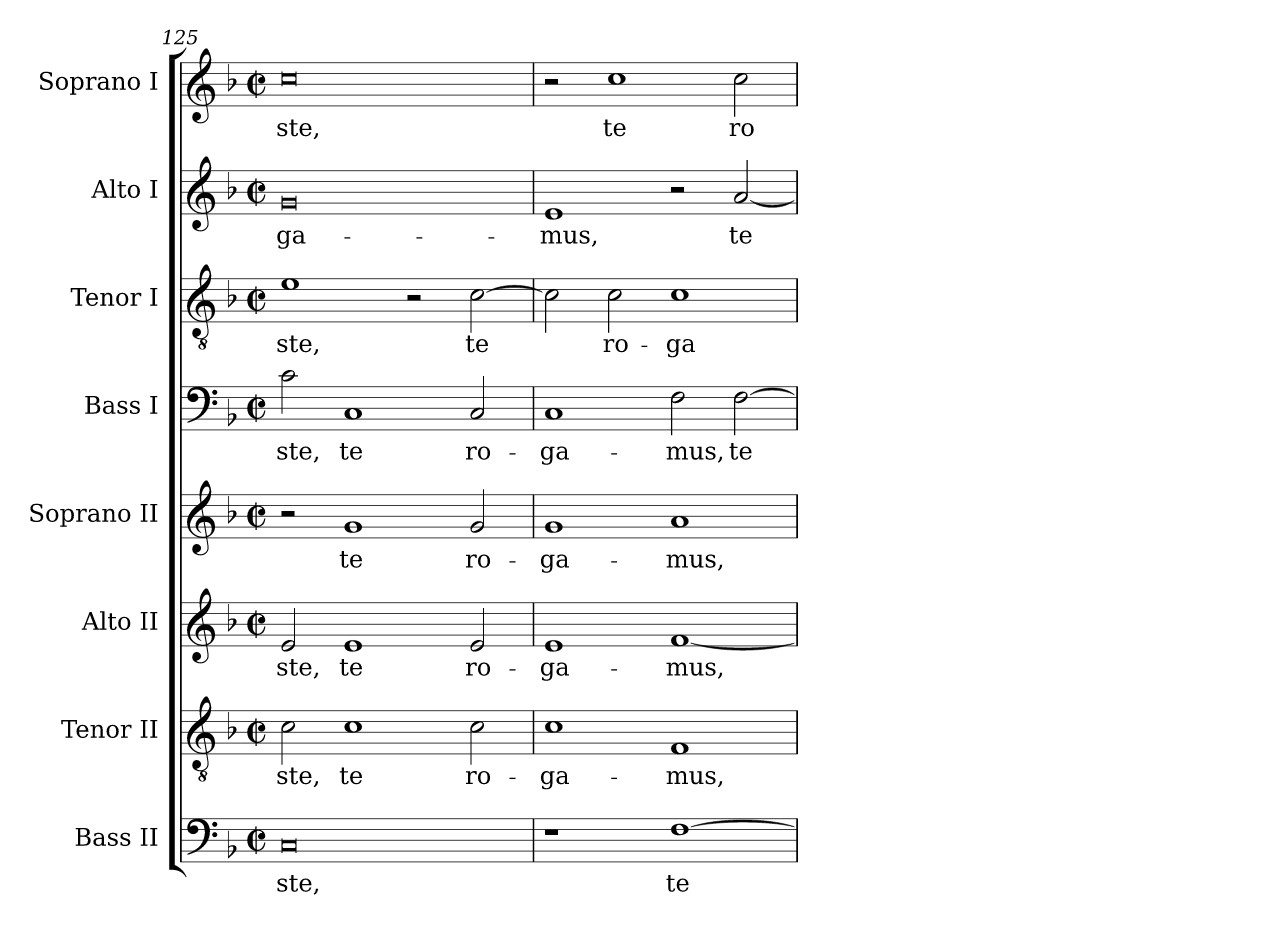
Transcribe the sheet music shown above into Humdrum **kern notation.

**kern	**text	**kern	**text	**kern	**text	**kern	**text	**kern	**text	**kern	**text	**kern	**text	**kern	**text
*part8	*part8	*part7	*part7	*part6	*part6	*part5	*part5	*part4	*part4	*part3	*part3	*part2	*part2	*part1	*part1
*staff8	*staff8	*staff7	*staff7	*staff6	*staff6	*staff5	*staff5	*staff4	*staff4	*staff3	*staff3	*staff2	*staff2	*staff1	*staff1
*I"Bass II	*	*I"Tenor II	*	*I"Alto II	*	*I"Soprano II	*	*I"Bass I	*	*I"Tenor I	*	*I"Alto I	*	*I"Soprano I	*
*I'B. II	*	*I'T. II	*	*I'A. II	*	*	*	*I'B. I	*	*I'T. I	*	*I'A. I	*	*	*
*clefF4	*	*clefGv2	*	*clefG2	*	*clefG2	*	*clefF4	*	*clefGv2	*	*clefG2	*	*clefG2	*
*	*	*ITrd7c12	*	*	*	*	*	*	*	*ITrd7c12	*	*	*	*	*
*k[b-]	*	*k[b-]	*	*k[b-]	*	*k[b-]	*	*k[b-]	*	*k[b-]	*	*k[b-]	*	*k[b-]	*
*F:	*	*F:	*	*F:	*	*F:	*	*F:	*	*F:	*	*F:	*	*F:	*
*M2/2	*	*M2/2	*	*M2/2	*	*M2/2	*	*M2/2	*	*M2/2	*	*M2/2	*	*M2/2	*
*met(c|)	*	*met(c|)	*	*met(c|)	*	*met(c|)	*	*met(c|)	*	*met(c|)	*	*met(c|)	*	*met(c|)	*
=125	=125	=125	=125	=125	=125	=125	=125	=125	=125	=125	=125	=125	=125	=125	=125
!	!LO:LY:b:color=#000000	!	!	!	!	!	!	!	!	!	!	!	!	!	!
!	!	!	!LO:LY:b:color=#000000	!	!	!	!	!	!	!	!	!	!	!	!
!	!	!	!	!	!LO:LY:b:color=#000000	!	!	!	!	!	!	!	!	!	!
!	!	!	!	!	!	!	!	!	!LO:LY:b:color=#000000	!	!	!	!	!	!
!	!	!	!	!	!	!	!	!	!	!	!LO:LY:b:color=#000000	!	!	!	!
!	!	!	!	!	!	!	!	!	!	!	!	!	!LO:LY:b:color=#000000	!	!
!	!	!	!	!	!	!	!	!	!	!	!	!	!	!	!LO:LY:b:color=#000000
0Ci	-ste,	2Ci\	-ste,	2ei/	-ste,	2r	.	2ci\	-ste,	1Ei	-ste,	0gi	-ga-	0cci	-ste,
!	!	!	!LO:LY:b:color=#000000	!	!	!	!	!	!	!	!	!	!	!	!
!	!	!	!	!	!LO:LY:b:color=#000000	!	!	!	!	!	!	!	!	!	!
!	!	!	!	!	!	!	!LO:LY:b:color=#000000	!	!	!	!	!	!	!	!
!	!	!	!	!	!	!	!	!	!LO:LY:b:color=#000000	!	!	!	!	!	!
.	.	1Ci	te	1ei	te	1gi	te	1Ci	te	.	.	.	.	.	.
.	.	.	.	.	.	.	.	.	.	2r	.	.	.	.	.
!	!	!	!LO:LY:b:color=#000000	!	!	!	!	!	!	!	!	!	!	!	!
!	!	!	!	!	!LO:LY:b:color=#000000	!	!	!	!	!	!	!	!	!	!
!	!	!	!	!	!	!	!LO:LY:b:color=#000000	!	!	!	!	!	!	!	!
!	!	!	!	!	!	!	!	!	!LO:LY:b:color=#000000	!	!	!	!	!	!
!	!	!	!	!	!	!	!	!	!	!	!LO:LY:b:color=#000000	!	!	!	!
.	.	2Ci\	ro-	2ei/	ro-	2gi/	ro-	2Ci/	ro-	[>2Ci\	te	.	.	.	.
=126	=126	=126	=126	=126	=126	=126	=126	=126	=126	=126	=126	=126	=126	=126	=126
!	!	!	!LO:LY:b:color=#000000	!	!	!	!	!	!	!	!	!	!	!	!
!	!	!	!	!	!LO:LY:b:color=#000000	!	!	!	!	!	!	!	!	!	!
!	!	!	!	!	!	!	!LO:LY:b:color=#000000	!	!	!	!	!	!	!	!
!	!	!	!	!	!	!	!	!	!LO:LY:b:color=#000000	!	!	!	!	!	!
!	!	!	!	!	!	!	!	!	!	!	!	!	!LO:LY:b:color=#000000	!	!
1r	.	1Ci	-ga-	1ei	-ga-	1gi	-ga-	1Ci	-ga-	2Ci\]	.	1ei	-mus,	2r	.
!	!	!	!	!	!	!	!	!	!	!	!LO:LY:b:color=#000000	!	!	!	!
!	!	!	!	!	!	!	!	!	!	!	!	!	!	!	!LO:LY:b:color=#000000
.	.	.	.	.	.	.	.	.	.	2Ci\	ro-	.	.	1cci	te
!	!LO:LY:b:color=#000000	!	!	!	!	!	!	!	!	!	!	!	!	!	!
!	!	!	!LO:LY:b:color=#000000	!	!	!	!	!	!	!	!	!	!	!	!
!	!	!	!	!	!LO:LY:b:color=#000000	!	!	!	!	!	!	!	!	!	!
!	!	!	!	!	!	!	!LO:LY:b:color=#000000	!	!	!	!	!	!	!	!
!	!	!	!	!	!	!	!	!	!LO:LY:b:color=#000000	!	!	!	!	!	!
!	!	!	!	!	!	!	!	!	!	!	!LO:LY:b:color=#000000	!	!	!	!
[>1Fi	te	1FFi	-mus,	[<1fi	-mus,	1ai	-mus,	2Fi\	-mus,	1Ci	-ga-	2r	.	.	.
!	!	!	!	!	!	!	!	!	!LO:LY:b:color=#000000	!	!	!	!	!	!
!	!	!	!	!	!	!	!	!	!	!	!	!	!LO:LY:b:color=#000000	!	!
!	!	!	!	!	!	!	!	!	!	!	!	!	!	!	!LO:LY:b:color=#000000
.	.	.	.	.	.	.	.	[>2Fi\	te	.	.	[<2ai/	te	2cci\	ro-
=	=	=	=	=	=	=	=	=	=	=	=	=	=	=	=
*-	*-	*-	*-	*-	*-	*-	*-	*-	*-	*-	*-	*-	*-	*-	*-
